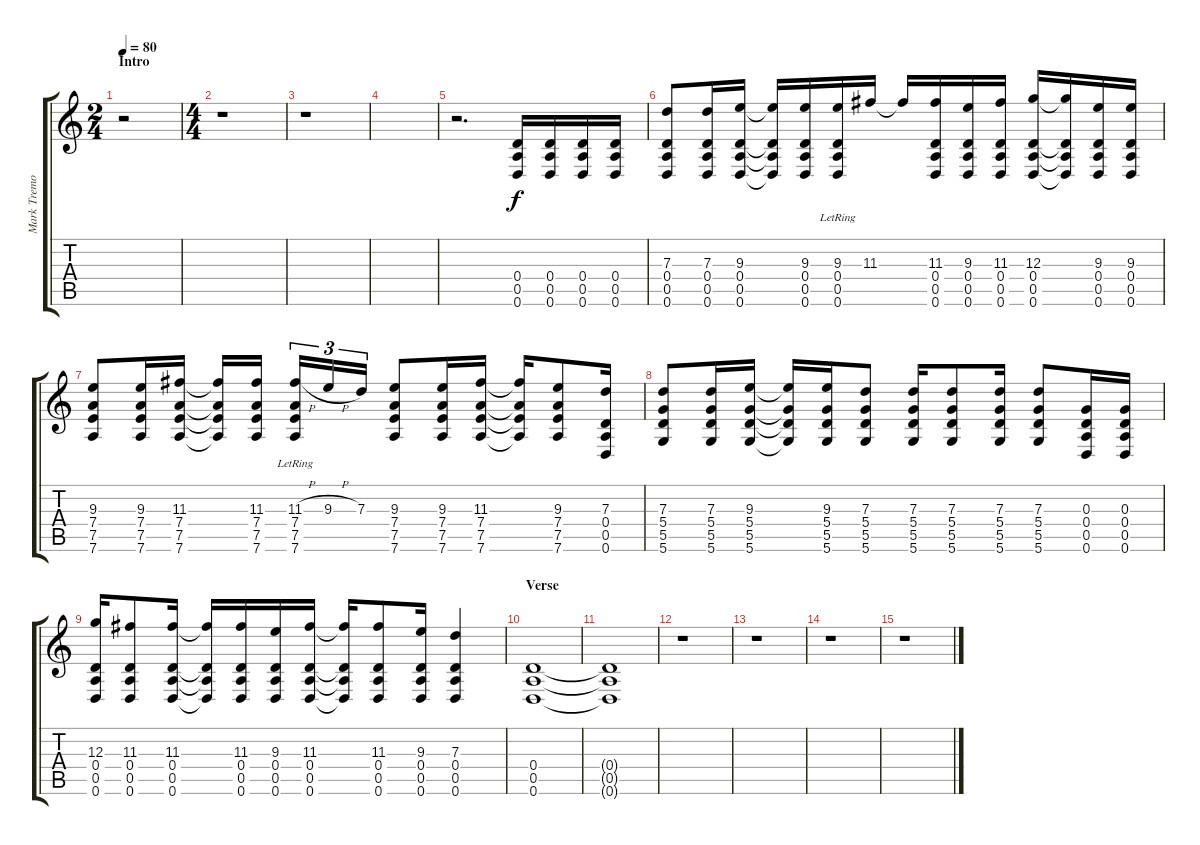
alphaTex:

\track ("Mark Tremonti" "Mark Tremo") {instrument distortionguitar}
\staff {score tabs}
\tuning (E4 B3 G3 D3 A2 D2) {hide}
\ts (2 4)
\section ("" "Intro")
\tempo 80
\clef g2
\ks c
r.2{dy f instrument distortionguitar} |
\ts (4 4)
r.1 |
r.1 |
|
r.2{d} (0.4 0.5 0.6).16 (0.4 0.5 0.6).16 (0.4 0.5 0.6).16 (0.4 0.5 0.6).16 |
(7.3 0.4 0.5 0.6).8 (7.3 0.4 0.5 0.6).16 (9.3 0.4 0.5 0.6).16 (9.3{t} 0.4{t} 0.5{t} 0.6{t}).16 (9.3 0.4 0.5 0.6).16 (9.3 0.4{lr} 0.5{lr} 0.6{lr}).16 11.3.16 11.3{t}.16 (11.3 0.4 0.5 0.6).16 (9.3 0.4 0.5 0.6).16 (11.3 0.4 0.5 0.6).16 (12.3 0.4 0.5 0.6).16 (12.3{t} 0.4{t} 0.5{t} 0.6{t}).16 (9.3 0.4 0.5 0.6).16 (9.3 0.4 0.5 0.6).16 |
(9.3 7.4 7.5 7.6).8 (9.3 7.4 7.5 7.6).16 (11.3 7.4 7.5 7.6).16 (11.3{t} 7.4{t} 7.5{t} 7.6{t}).16 (11.3 7.4 7.5 7.6).16 (11.3{h} 7.4{lr} 7.5{lr} 7.6{lr}).16{tu (3 2)} 9.3{h}.16{tu (3 2)} 7.3.16{tu (3 2)} (9.3 7.4 7.5 7.6).8 (9.3 7.4 7.5 7.6).16 (11.3 7.4 7.5 7.6).16 (11.3{t} 7.4{t} 7.5{t} 7.6{t}).16 (9.3 7.4 7.5 7.6).8 (7.3 0.4 0.5 0.6).16 |
(7.3 5.4 5.5 5.6).8 (7.3 5.4 5.5 5.6).16 (9.3 5.4 5.5 5.6).16 (9.3{t} 5.4{t} 5.5{t} 5.6{t}).16 (9.3 5.4 5.5 5.6).16 (7.3 5.4 5.5 5.6).8 (7.3 5.4 5.5 5.6).16 (7.3 5.4 5.5 5.6).8 (7.3 5.4 5.5 5.6).16 (7.3 5.4 5.5 5.6).8 (0.3 0.4 0.5 0.6).16 (0.3 0.4 0.5 0.6).16 |
(12.3 0.4 0.5 0.6).16 (11.3 0.4 0.5 0.6).8 (11.3 0.4 0.5 0.6).16 (11.3{t} 0.4{t} 0.5{t} 0.6{t}).16 (11.3 0.4 0.5 0.6).16 (9.3 0.4 0.5 0.6).16 (11.3 0.4 0.5 0.6).16 (11.3{t} 0.4{t} 0.5{t} 0.6{t}).16 (11.3 0.4 0.5 0.6).8 (9.3 0.4 0.5 0.6).16 (7.3 0.4 0.5 0.6).4 |
\section ("" "Verse")
(0.4 0.5 0.6).1 |
(0.4{t} 0.5{t} 0.6{t}).1 |
r.1 |
r.1 |
r.1 |
r.1
